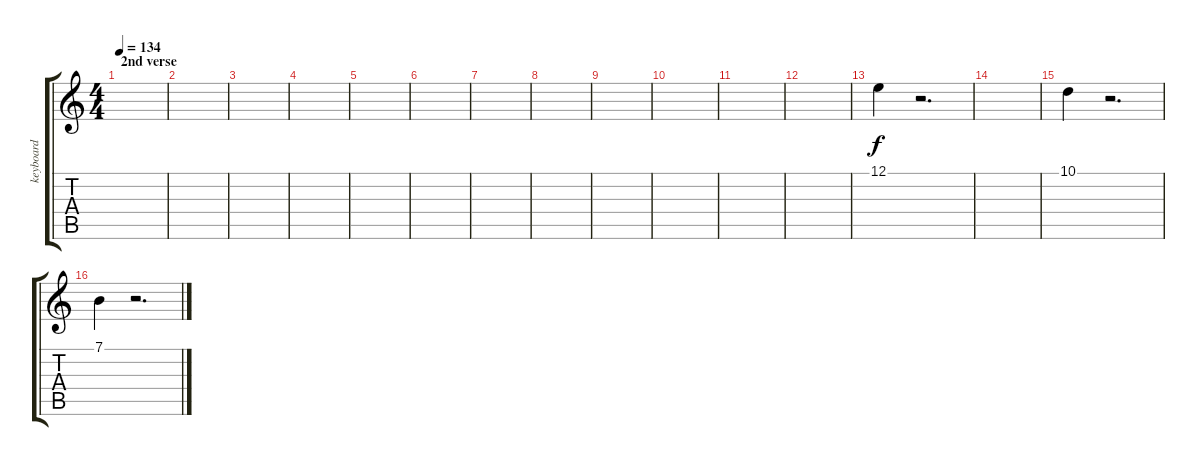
\track ("keyboard" "keyboard") {instrument musicbox}
\staff {score tabs}
\tuning (E4 B3 G3 D3 A2 E2) {hide}
\ts (4 4)
\section ("" "2nd verse")
\tempo 134
\clef g2
\ks c
|
|
|
|
\section ("" "")
|
|
|
|
\section ("" "")
|
|
|
|
\section ("" "")
12.1.4{volume 10 instrument musicbox} r.2{d} |
|
10.1.4 r.2{d} |
7.1.4 r.2{d}
